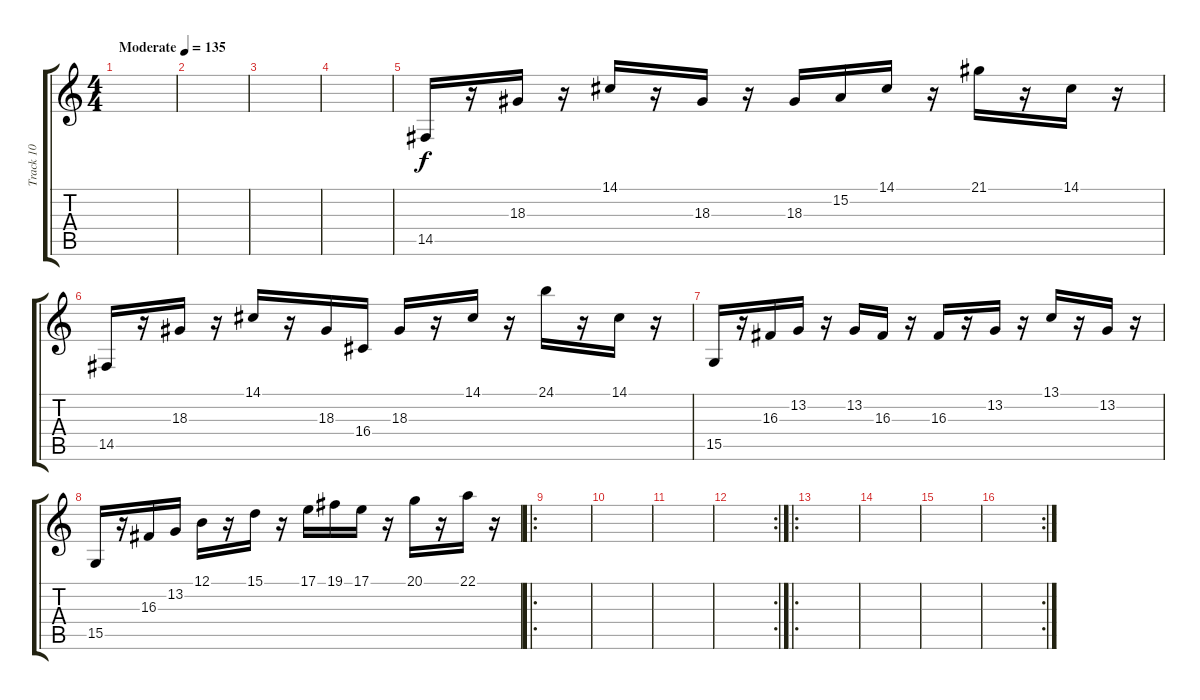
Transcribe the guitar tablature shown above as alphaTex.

\track ("Track 10" "Track 10") {mute instrument lead2sawtooth}
\staff {score tabs}
\tuning (B3 Gb3 D3 A2 E2 B1) {hide}
\ts (4 4)
\tempo (135 "Moderate")
\clef g2
\ks c
|
|
|
|
14.5.16 r.16 18.3.16 r.16 14.1.16 r.16 18.3.16 r.16 18.3.16 15.2.16 14.1.16 r.16 21.1.16 r.16 14.1.16 r.16 |
14.5.16 r.16 18.3.16 r.16 14.1.16 r.16 18.3.16 16.4.16 18.3.16 r.16 14.1.16 r.16 24.1.16 r.16 14.1.16 r.16 |
15.5.16 r.16 16.3.16 13.2.16 r.16 13.2.16 16.3.16 r.16 16.3.16 r.16 13.2.16 r.16 13.1.16 r.16 13.2.16 r.16 |
15.5.16 r.16 16.3.16 13.2.16 12.1.16 r.16 15.1.16 r.16 17.1.16 19.1.16 17.1.16 r.16 20.1.16 r.16 22.1.16 r.16 |
\ro
|
|
|
\rc 2
|
\ro
|
|
|
\rc 2
